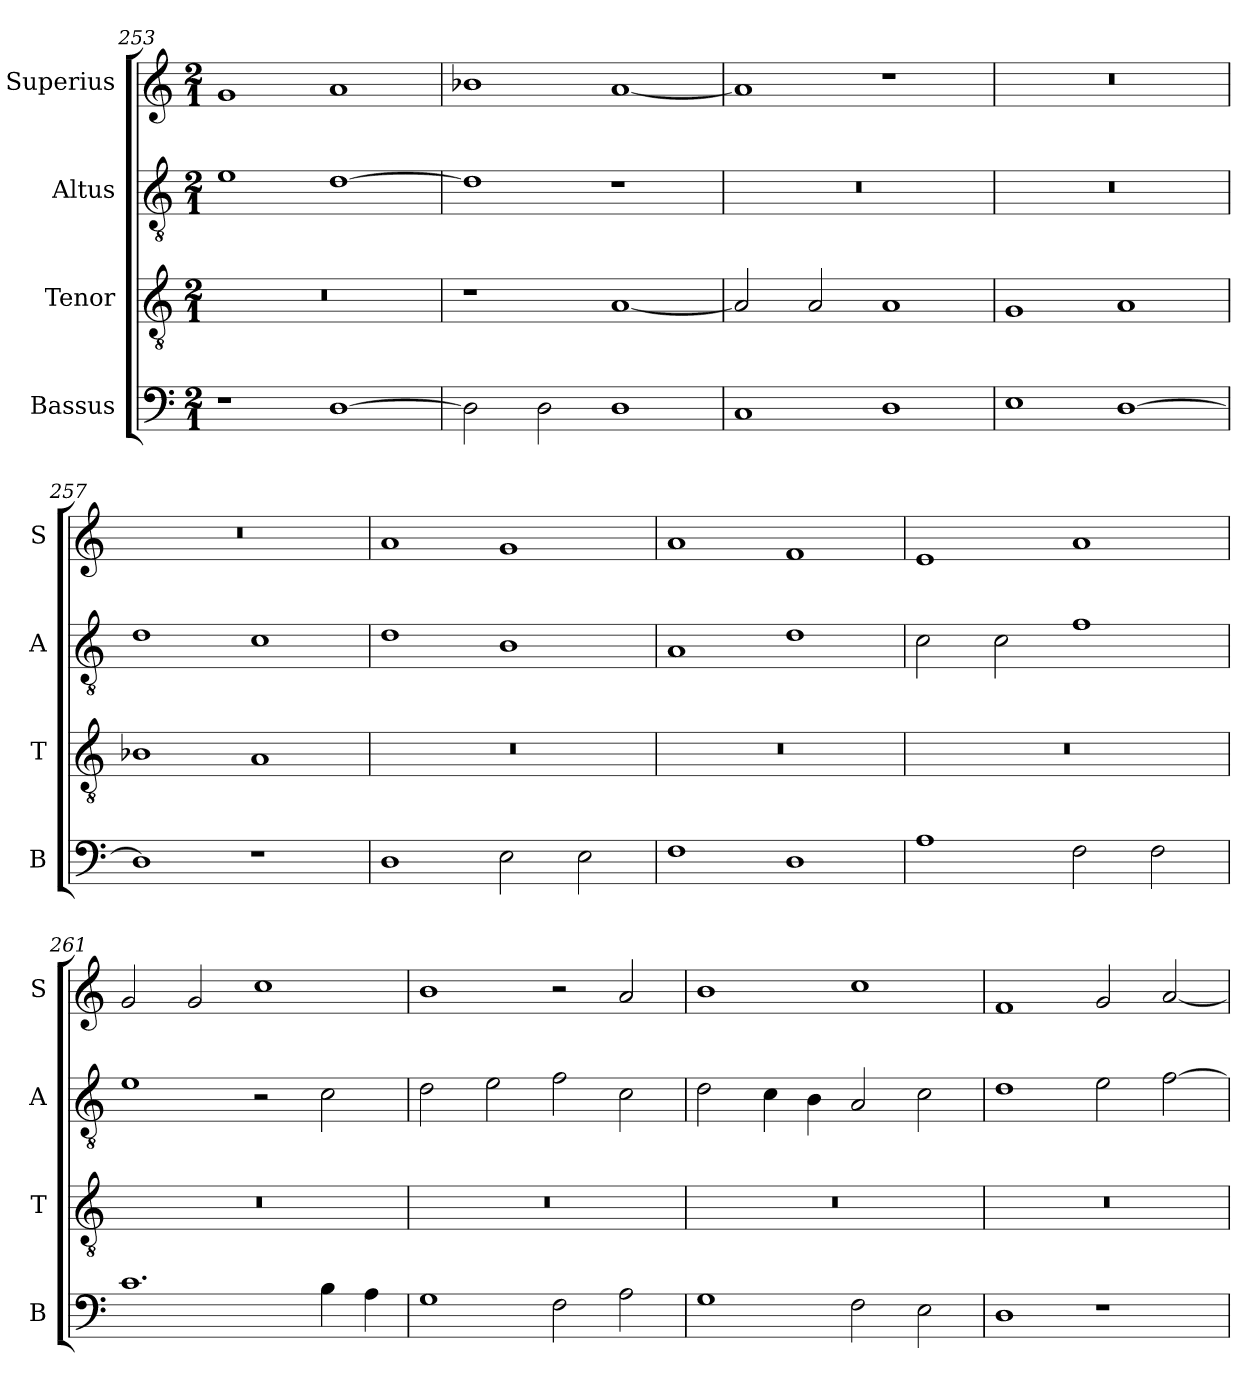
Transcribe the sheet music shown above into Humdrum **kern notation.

**kern	**kern	**kern	**kern
*part4	*part3	*part2	*part1
*staff4	*staff3	*staff2	*staff1
*I"Bassus	*I"Tenor	*I"Altus	*I"Superius
*I'B	*I'T	*I'A	*I'S
*clefF4	*clefGv2	*clefGv2	*clefG2
*k[]	*k[]	*k[]	*k[]
*M2/1	*M2/1	*M2/1	*M2/1
=253	=253	=253	=253
1r	0r	1e	1g
[1D	.	[1d	1a
=254	=254	=254	=254
2D\]	1r	1d]	1b-X
2D\	.	.	.
1D	[1A	1r	[1a
=255	=255	=255	=255
1C	2A/]	0r	1a]
.	2A/	.	.
1D	1A	.	1r
=256	=256	=256	=256
1E	1G	0r	0r
[1D	1A	.	.
=257	=257	=257	=257
1D]	1B-X	1d	0r
1r	1A	1c	.
=258	=258	=258	=258
1D	0r	1d	1a
2E\	.	1B	1g
2E\	.	.	.
=259	=259	=259	=259
1F	0r	1A	1a
1D	.	1d	1f
=260	=260	=260	=260
1A	0r	2c\	1e
.	.	2c\	.
2F\	.	1f	1a
2F\	.	.	.
=261	=261	=261	=261
1.c	0r	1e	2g/
.	.	.	2g/
.	.	2r	1cc
4B\	.	2c\	.
4A\	.	.	.
=262	=262	=262	=262
1G	0r	2d\	1b
.	.	2e\	.
2F\	.	2f\	2r
2A\	.	2c\	2a/
=263	=263	=263	=263
1G	0r	2d\	1b
.	.	4c\	.
.	.	4B\	.
2F\	.	2A/	1cc
2E\	.	2c\	.
=264	=264	=264	=264
1D	0r	1d	1f
1r	.	2e\	2g/
.	.	[2f\	[2a/
=	=	=	=
*-	*-	*-	*-
